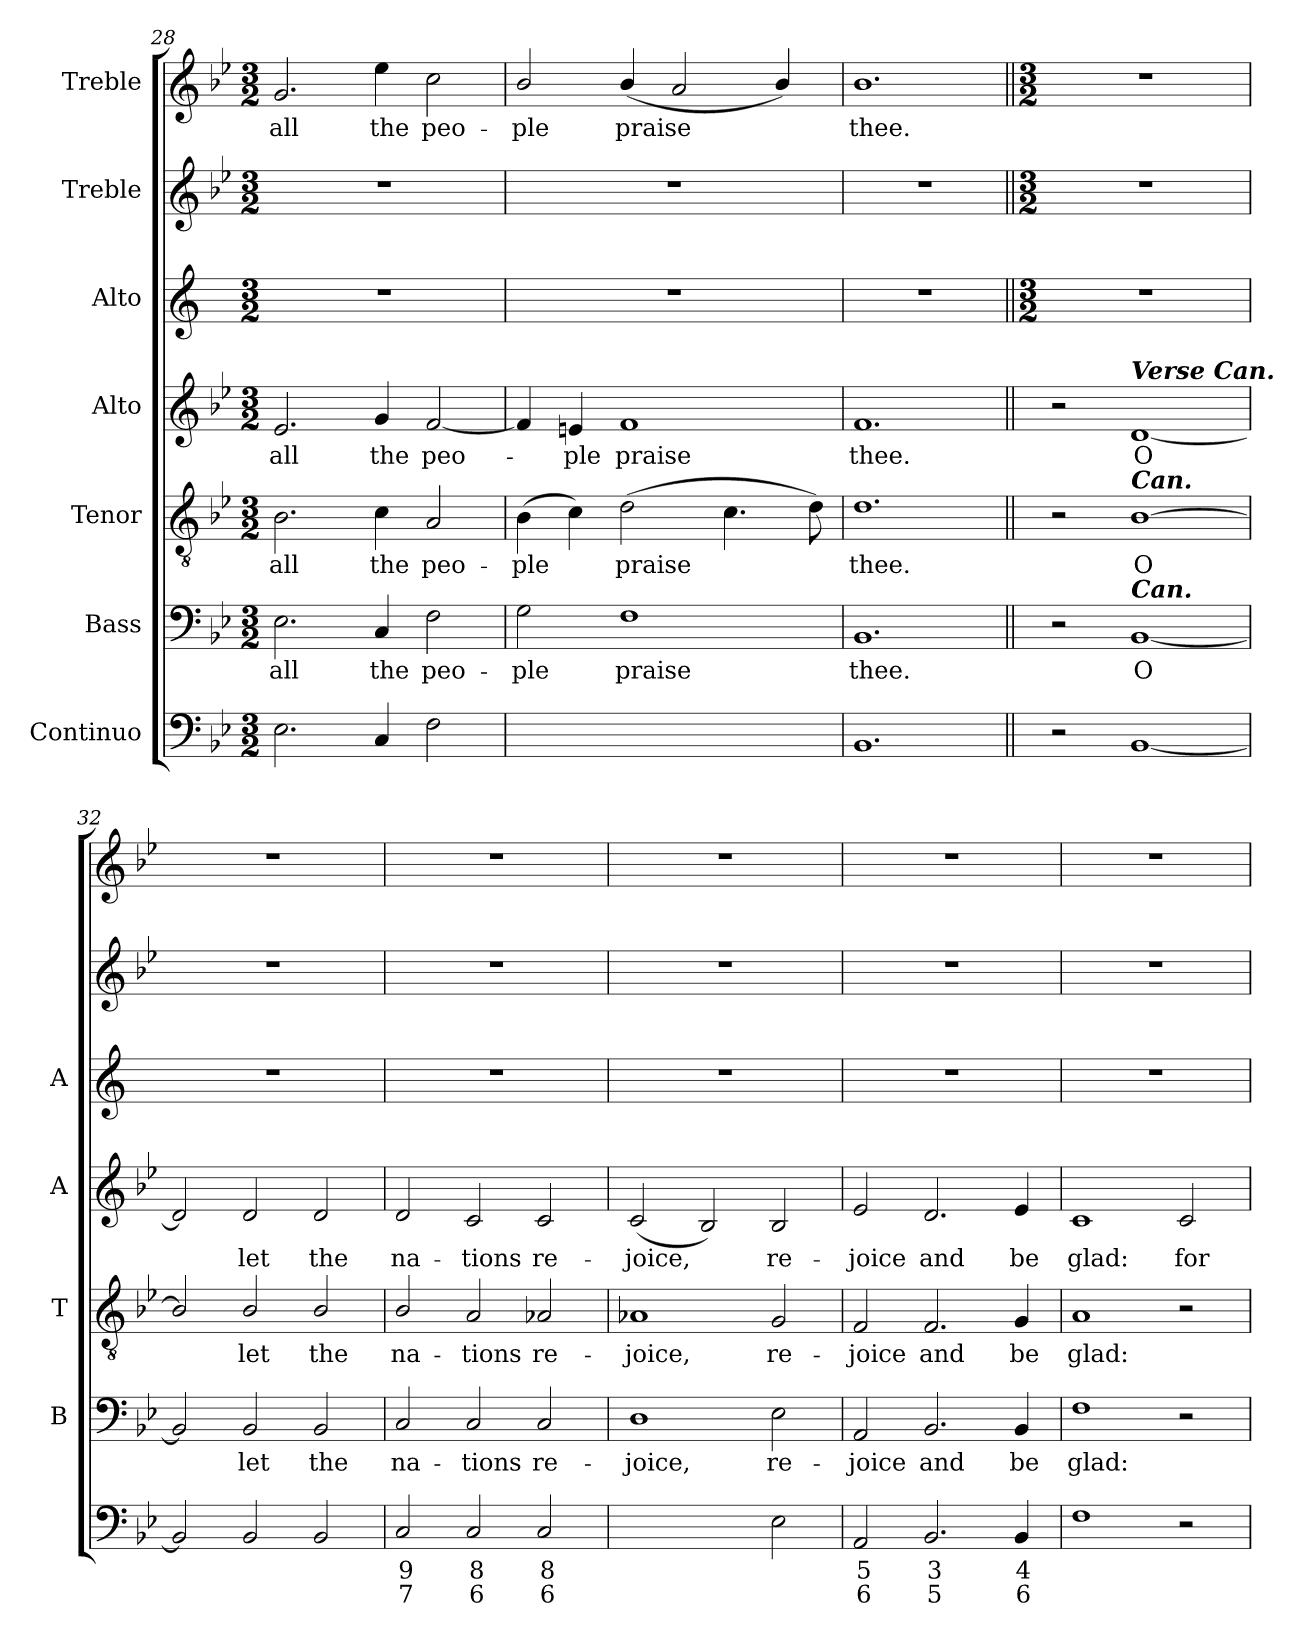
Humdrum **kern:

**kern	**text	**text	**kern	**text	**kern	**text	**kern	**text	**kern	**kern	**kern	**text
*part7	*part7	*part7	*part6	*part6	*part5	*part5	*part4	*part4	*part3	*part2	*part1	*part1
*staff7	*staff7	*staff7	*staff6	*staff6	*staff5	*staff5	*staff4	*staff4	*staff3	*staff2	*staff1	*staff1
*I"Continuo	*	*	*I"Bass	*	*I"Tenor	*	*I"Alto	*	*I"Alto	*I"Treble	*I"Treble	*
*	*	*	*I'B	*	*I'T	*	*I'A	*	*I'A	*	*	*
*clefF4	*	*	*clefF4	*	*clefGv2	*	*clefG2	*	*clefG2	*clefG2	*clefG2	*
*k[b-e-]	*	*	*k[b-e-]	*	*k[b-e-]	*	*k[b-e-]	*	*k[]	*k[b-e-]	*k[b-e-]	*
*B-:	*	*	*B-:	*	*B-:	*	*B-:	*	*	*B-:	*B-:	*
*M3/2	*	*	*M3/2	*	*M3/2	*	*M3/2	*	*M3/2	*M3/2	*M3/2	*
=28	=28	=28	=28	=28	=28	=28	=28	=28	=28	=28	=28	=28
!	!	!	!	!LO:LY:b	!	!LO:LY:b	!	!LO:LY:b	!	!	!	!LO:LY:b
2.E-\	.	.	2.E-\	all	2.B-\	all	2.e-/	all	1.r	1.r	2.g/	all
!	!	!	!	!LO:LY:b	!	!LO:LY:b	!	!LO:LY:b	!	!	!	!LO:LY:b
4C/	.	.	4C/	the	4c\	the	4g/	the	.	.	4ee-\	the
!	!	!	!	!LO:LY:b	!	!LO:LY:b	!	!LO:LY:b	!	!	!	!LO:LY:b
2F\	.	.	2F\	peo-	2A/	peo-	[2f/	peo-	.	.	2cc\	peo-
=29	=29	=29	=29	=29	=29	=29	=29	=29	=29	=29	=29	=29
!	!LO:LY:b	!	!	!LO:LY:b	!	!LO:LY:b	!	!	!	!	!	!LO:LY:b
[4G\yy	7	.	2G\	-ple	(>4B-\	-ple	4f/]	.	1.r	1.r	2b-/	-ple
!	!LO:LY:b	!	!	!	!	!	!	!LO:LY:b	!	!	!	!
4G\yy]	6	.	.	.	4c\)	.	4en/	ple	.	.	.	.
!	!LO:LY:b	!LO:LY:b	!	!LO:LY:b	!	!LO:LY:b	!	!LO:LY:b	!	!	!	!LO:LY:b
[2F\yy	6	4	1F	praise	(>2d\	praise	1f	praise	.	.	(<4b-/	praise
.	.	.	.	.	.	.	.	.	.	.	2a/	.
!	!LO:LY:b	!LO:LY:b	!	!	!	!	!	!	!	!	!	!
2F\yy]	5	3	.	.	4.c\	.	.	.	.	.	.	.
.	.	.	.	.	.	.	.	.	.	.	4b-/)	.
.	.	.	.	.	8d\)	.	.	.	.	.	.	.
=30	=30	=30	=30	=30	=30	=30	=30	=30	=30	=30	=30	=30
!	!	!	!	!LO:LY:b	!	!LO:LY:b	!	!LO:LY:b	!	!	!	!LO:LY:b
1.BB-	.	.	1.BB-	thee.	1.d	thee.	1.f	thee.	1.r	1.r	1.b-	thee.
!!LO:LB:g=z
=31||	=31||	=31||	=31||	=31||	=31||	=31||	=31||	=31||	=31||	=31||	=31||	=31||
*	*	*	*	*	*	*	*	*	*M3/2	*M3/2	*M3/2	*
2r	.	.	2r	.	2r	.	2r	.	1.r	1.r	1.r	.
!	!	!	!	!	!	!	!LO:TX:a:Bi:t=Verse Can.	!	!	!	!	!
!	!	!	!	!	!LO:TX:a:Bi:t=Can.	!	!	!	!	!	!	!
!	!	!	!LO:TX:a:Bi:t=Can.	!	!	!	!	!	!	!	!	!
!	!	!	!	!LO:LY:b	!	!LO:LY:b	!	!LO:LY:b	!	!	!	!
[1BB-	.	.	[1BB-	O	[1B-	O	[1d	O	.	.	.	.
=32	=32	=32	=32	=32	=32	=32	=32	=32	=32	=32	=32	=32
2BB-/]	.	.	2BB-/]	.	2B-/]	.	2d/]	.	1.r	1.r	1.r	.
!	!	!	!	!LO:LY:b	!	!LO:LY:b	!	!LO:LY:b	!	!	!	!
2BB-/	.	.	2BB-/	let	2B-/	let	2d/	let	.	.	.	.
!	!	!	!	!LO:LY:b	!	!LO:LY:b	!	!LO:LY:b	!	!	!	!
2BB-/	.	.	2BB-/	the	2B-/	the	2d/	the	.	.	.	.
=33	=33	=33	=33	=33	=33	=33	=33	=33	=33	=33	=33	=33
!	!LO:LY:b	!LO:LY:b	!	!LO:LY:b	!	!LO:LY:b	!	!LO:LY:b	!	!	!	!
2C/	9	7	2C/	na-	2B-/	na-	2d/	na-	1.r	1.r	1.r	.
!	!LO:LY:b	!LO:LY:b	!	!LO:LY:b	!	!LO:LY:b	!	!LO:LY:b	!	!	!	!
2C/	8	6	2C/	-tions	2A/	-tions	2c/	-tions	.	.	.	.
!	!LO:LY:b	!LO:LY:b	!	!LO:LY:b	!	!LO:LY:b	!	!LO:LY:b	!	!	!	!
2C/	8	6	2C/	re-	2A-X/	re-	2c/	re-	.	.	.	.
=34	=34	=34	=34	=34	=34	=34	=34	=34	=34	=34	=34	=34
!	!LO:LY:b	!LO:LY:b	!	!LO:LY:b	!	!LO:LY:b	!	!LO:LY:b	!	!	!	!
[2D\yy	7	5	1D	-joice,	1A-X	-joice,	(<2c/	-joice,	1.r	1.r	1.r	.
!	!LO:LY:b	!	!	!	!	!	!	!	!	!	!	!
2D\yy]	6	.	.	.	.	.	2B-/)	.	.	.	.	.
!	!	!	!	!LO:LY:b	!	!LO:LY:b	!	!LO:LY:b	!	!	!	!
2E-\	.	.	2E-\	re-	2G/	re-	2B-/	re-	.	.	.	.
=35	=35	=35	=35	=35	=35	=35	=35	=35	=35	=35	=35	=35
!	!LO:LY:b	!LO:LY:b	!	!LO:LY:b	!	!LO:LY:b	!	!LO:LY:b	!	!	!	!
2AA/	5	6	2AA/	-joice	2F/	-joice	2e-/	-joice	1.r	1.r	1.r	.
!	!LO:LY:b	!LO:LY:b	!	!LO:LY:b	!	!LO:LY:b	!	!LO:LY:b	!	!	!	!
2.BB-/	3	5	2.BB-/	and	2.F/	and	2.d/	and	.	.	.	.
!	!LO:LY:b	!LO:LY:b	!	!LO:LY:b	!	!LO:LY:b	!	!LO:LY:b	!	!	!	!
4BB-/	4	6	4BB-/	be	4G/	be	4e-/	be	.	.	.	.
=36	=36	=36	=36	=36	=36	=36	=36	=36	=36	=36	=36	=36
!	!	!	!	!LO:LY:b	!	!LO:LY:b	!	!LO:LY:b	!	!	!	!
1F	.	.	1F	glad:	1A	glad:	1c	glad:	1.r	1.r	1.r	.
!	!	!	!	!	!	!	!	!LO:LY:b	!	!	!	!
2r	.	.	2r	.	2r	.	2c/	for	.	.	.	.
=	=	=	=	=	=	=	=	=	=	=	=	=
*-	*-	*-	*-	*-	*-	*-	*-	*-	*-	*-	*-	*-
